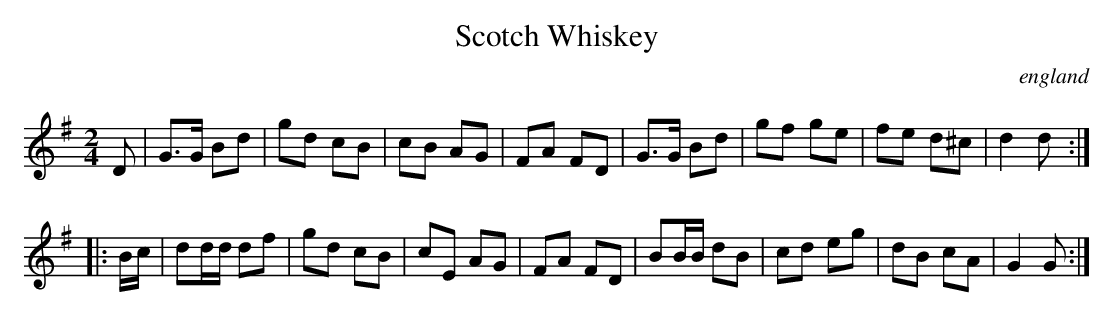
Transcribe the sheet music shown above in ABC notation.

X:1
T:Scotch Whiskey
O:england
M:2/4
L:1/8
K:G
D|\
G>G Bd | gd cB | cB AG | FA FD |\
G>G Bd | gf ge | fe d^c | d2 d :|
|:B/2c/2|\
dd/2d/2 df | gd cB | cE AG | FA FD |\
BB/2B/2 dB | cd eg | dB cA | G2 G :|
